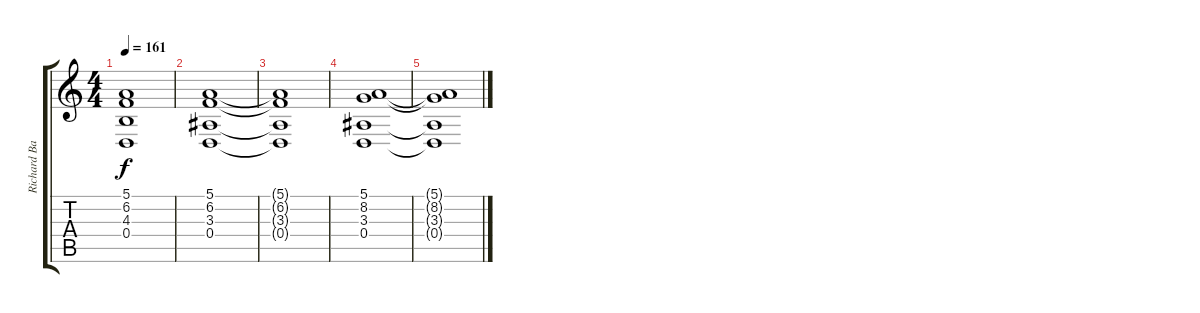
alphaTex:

\track ("Richard Barbieri (Keys)" "Richard Ba") {instrument synthstrings2}
\staff {score tabs}
\tuning (E4 B3 G3 D3 A2 D2) {hide}
\ts (4 4)
\tempo 161
\clef g2
\ks c
(5.1{t} 6.2{t} 4.3{t} 0.4{t}).1{dy f} |
(5.1 6.2 3.3 0.4).1 |
(5.1{t} 6.2{t} 3.3{t} 0.4{t}).1 |
(5.1 8.2 3.3 0.4).1 |
(5.1{t} 8.2{t} 3.3{t} 0.4{t}).1
